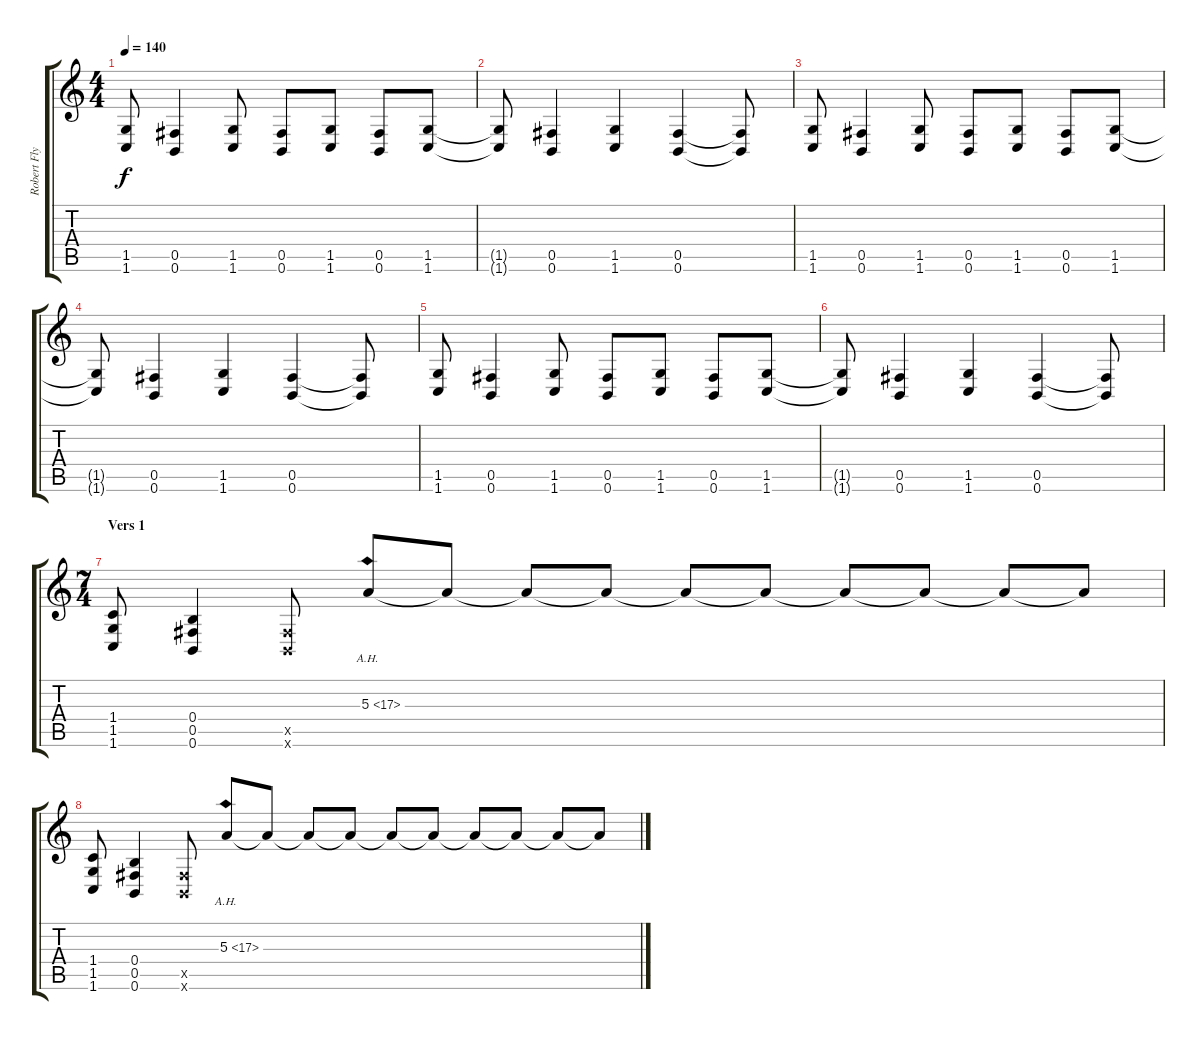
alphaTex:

\track ("Robert Flynn" "Robert Fly") {instrument distortionguitar}
\staff {score tabs}
\tuning (Db4 Ab3 E3 B2 Gb2 B1) {hide}
\ts (4 4)
\tempo 140
\clef g2
\ks c
(1.5 1.6).8{dy f} (0.5 0.6).4 (1.5 1.6).8 (0.5 0.6).8 (1.5 1.6).8 (0.5 0.6).8 (1.5 1.6).8 |
(1.5{t} 1.6{t}).8 (0.5 0.6).4 (1.5 1.6).4 (0.5 0.6).4 (0.5{t} 0.6{t}).8 |
(1.5 1.6).8 (0.5 0.6).4 (1.5 1.6).8 (0.5 0.6).8 (1.5 1.6).8 (0.5 0.6).8 (1.5 1.6).8 |
(1.5{t} 1.6{t}).8 (0.5 0.6).4 (1.5 1.6).4 (0.5 0.6).4 (0.5{t} 0.6{t}).8 |
(1.5 1.6).8 (0.5 0.6).4 (1.5 1.6).8 (0.5 0.6).8 (1.5 1.6).8 (0.5 0.6).8 (1.5 1.6).8 |
(1.5{t} 1.6{t}).8 (0.5 0.6).4 (1.5 1.6).4 (0.5 0.6).4 (0.5{t} 0.6{t}).8 |
\ts (7 4)
\section ("" "Vers 1")
(1.4 1.5 1.6).8 (0.4 0.5 0.6).4 (0.5{x} 0.6{x}).8 5.3{ah 12}.8 5.3{t}.8 5.3{t}.8 5.3{t}.8 5.3{t}.8 5.3{t}.8 5.3{t}.8 5.3{t}.8 5.3{t}.8 5.3{t}.8 |
(1.4 1.5 1.6).8 (0.4 0.5 0.6).4 (0.5{x} 0.6{x}).8 5.3{ah 12}.8 5.3{t}.8 5.3{t}.8 5.3{t}.8 5.3{t}.8 5.3{t}.8 5.3{t}.8 5.3{t}.8 5.3{t}.8 5.3{t}.8
